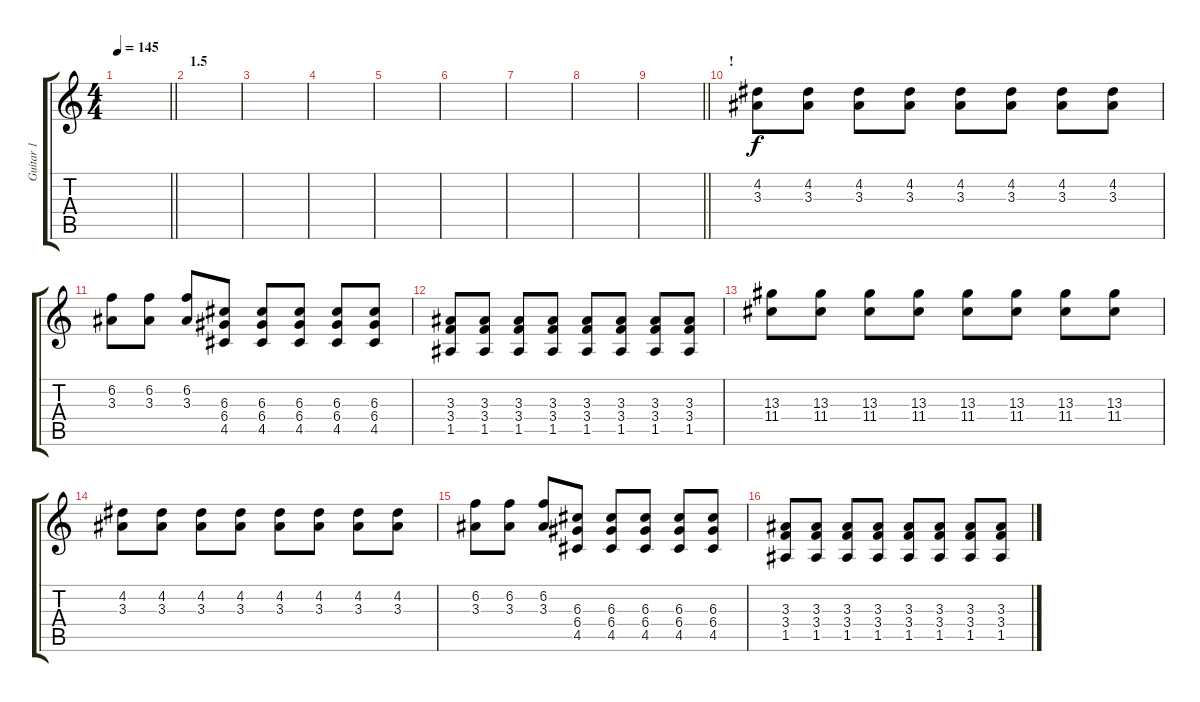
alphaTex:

\track ("Guitar 1" "Guitar 1") {instrument overdrivenguitar}
\staff {score tabs}
\tuning (E4 B3 G3 D3 A2 E2) {hide}
\ts (4 4)
\tempo 145
\clef g2
\barLineRight lightlight
\ks c
|
\section ("" "1.5")
|
|
|
|
|
|
|
\barLineRight lightlight
|
\section ("" "!")
(4.2 3.3).8 (4.2 3.3).8 (4.2 3.3).8 (4.2 3.3).8 (4.2 3.3).8 (4.2 3.3).8 (4.2 3.3).8 (4.2 3.3).8 |
(6.2 3.3).8 (6.2 3.3).8 (6.2 3.3).8 (6.3 6.4 4.5).8 (6.3 6.4 4.5).8 (6.3 6.4 4.5).8 (6.3 6.4 4.5).8 (6.3 6.4 4.5).8 |
(3.3 3.4 1.5).8 (3.3 3.4 1.5).8 (3.3 3.4 1.5).8 (3.3 3.4 1.5).8 (3.3 3.4 1.5).8 (3.3 3.4 1.5).8 (3.3 3.4 1.5).8 (3.3 3.4 1.5).8 |
(13.3 11.4).8 (13.3 11.4).8 (13.3 11.4).8 (13.3 11.4).8 (13.3 11.4).8 (13.3 11.4).8 (13.3 11.4).8 (13.3 11.4).8 |
(4.2 3.3).8 (4.2 3.3).8 (4.2 3.3).8 (4.2 3.3).8 (4.2 3.3).8 (4.2 3.3).8 (4.2 3.3).8 (4.2 3.3).8 |
(6.2 3.3).8 (6.2 3.3).8 (6.2 3.3).8 (6.3 6.4 4.5).8 (6.3 6.4 4.5).8 (6.3 6.4 4.5).8 (6.3 6.4 4.5).8 (6.3 6.4 4.5).8 |
(3.3 3.4 1.5).8 (3.3 3.4 1.5).8 (3.3 3.4 1.5).8 (3.3 3.4 1.5).8 (3.3 3.4 1.5).8 (3.3 3.4 1.5).8 (3.3 3.4 1.5).8 (3.3 3.4 1.5).8
